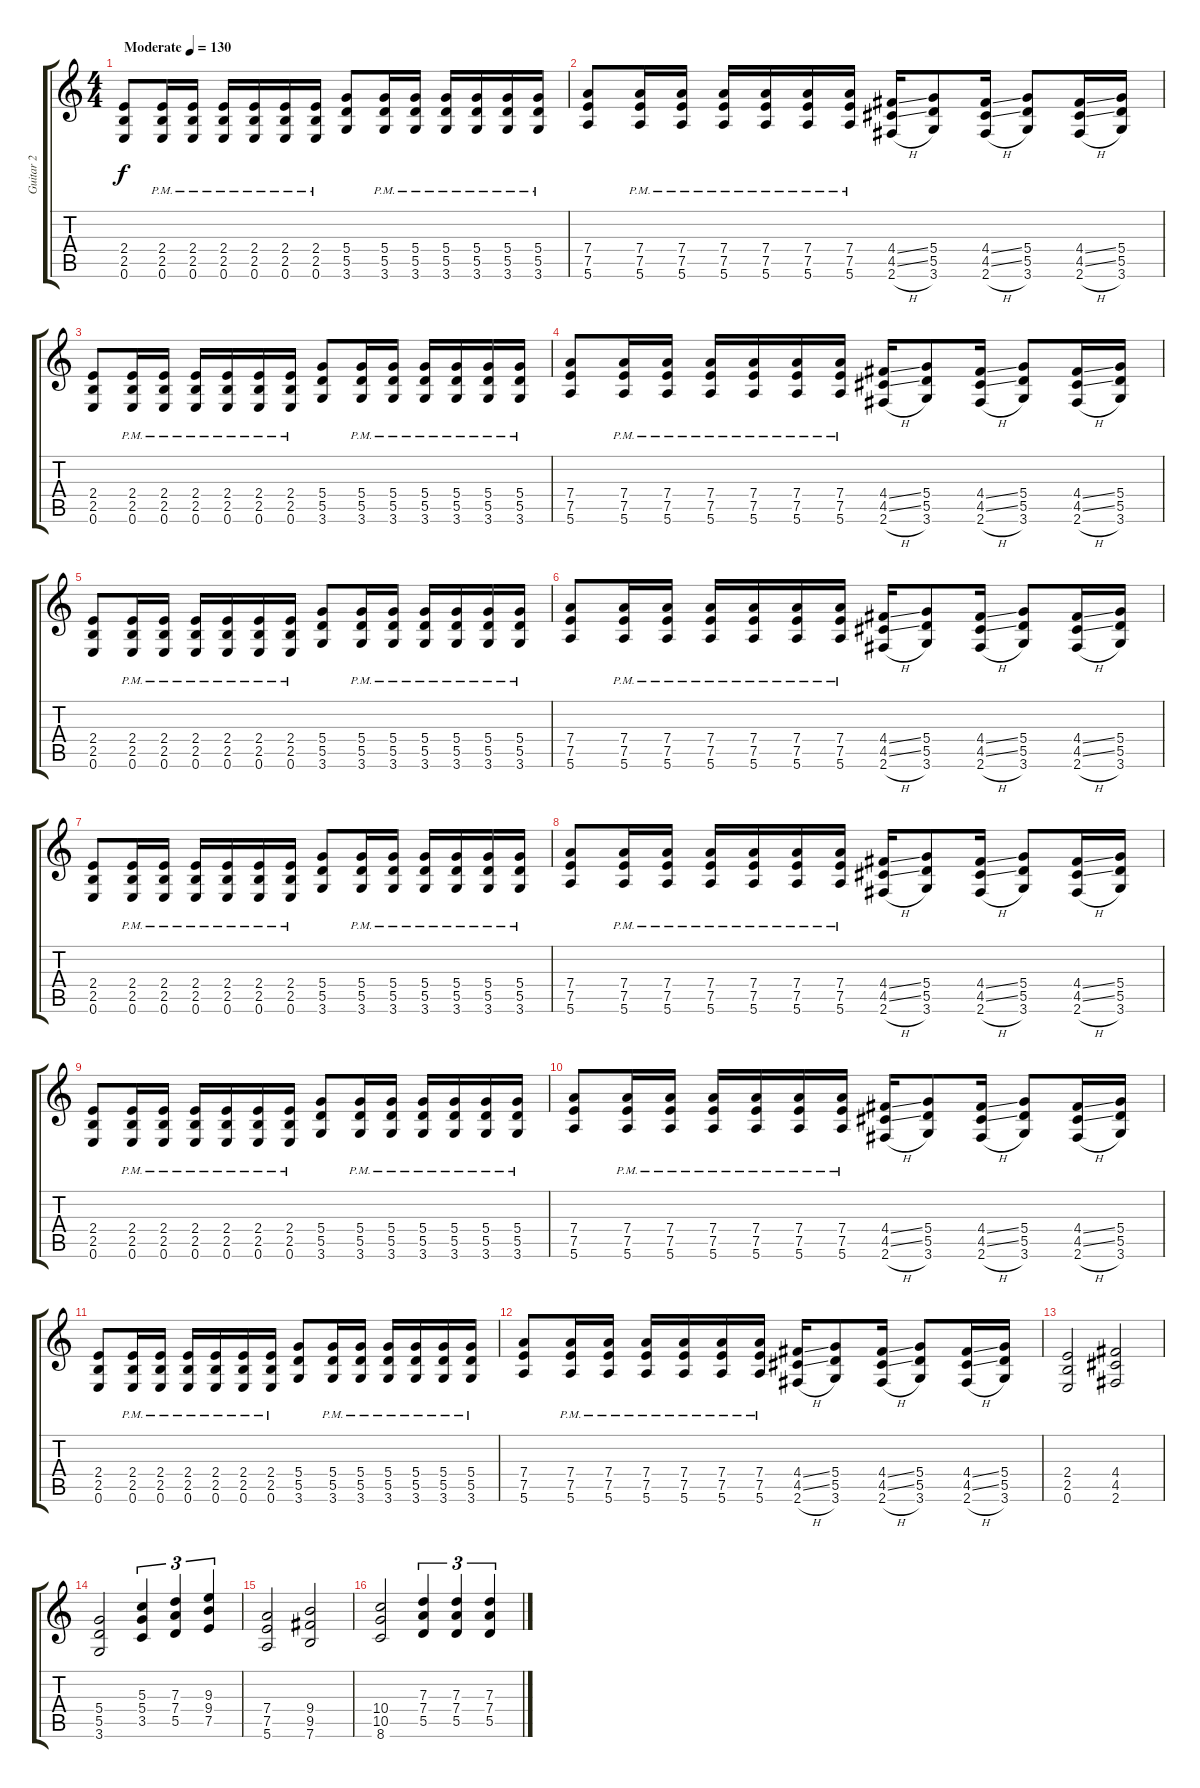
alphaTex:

\track ("Guitar 2" "Guitar 2") {instrument overdrivenguitar}
\staff {score tabs}
\tuning (E4 B3 G3 D3 A2 E2) {hide}
\ts (4 4)
\tempo (130 "Moderate")
\clef g2
\ks c
(2.4 2.5 0.6).8{dy f instrument overdrivenguitar} (2.4 2.5 0.6{pm}).16 (2.4 2.5 0.6{pm}).16 (2.4 2.5 0.6{pm}).16 (2.4 2.5 0.6{pm}).16 (2.4 2.5 0.6{pm}).16 (2.4 2.5 0.6{pm}).16 (5.4 5.5 3.6).8 (5.4 5.5 3.6{pm}).16 (5.4 5.5 3.6{pm}).16 (5.4 5.5 3.6{pm}).16 (5.4 5.5 3.6{pm}).16 (5.4 5.5 3.6{pm}).16 (5.4 5.5 3.6{pm}).16 |
(7.4 7.5 5.6).8 (7.4 7.5 5.6{pm}).16 (7.4 7.5 5.6{pm}).16 (7.4 7.5 5.6{pm}).16 (7.4 7.5 5.6{pm}).16 (7.4 7.5 5.6{pm}).16 (7.4 7.5 5.6{pm}).16 (4.4{ss} 4.5{ss} 2.6{h}).16 (5.4 5.5 3.6).8 (4.4{ss} 4.5{ss} 2.6{h}).16 (5.4 5.5 3.6).8 (4.4{ss} 4.5{ss} 2.6{h}).16 (5.4 5.5 3.6).16 |
(2.4 2.5 0.6).8 (2.4 2.5 0.6{pm}).16 (2.4 2.5 0.6{pm}).16 (2.4 2.5 0.6{pm}).16 (2.4 2.5 0.6{pm}).16 (2.4 2.5 0.6{pm}).16 (2.4 2.5 0.6{pm}).16 (5.4 5.5 3.6).8 (5.4 5.5 3.6{pm}).16 (5.4 5.5 3.6{pm}).16 (5.4 5.5 3.6{pm}).16 (5.4 5.5 3.6{pm}).16 (5.4 5.5 3.6{pm}).16 (5.4 5.5 3.6{pm}).16 |
(7.4 7.5 5.6).8 (7.4 7.5 5.6{pm}).16 (7.4 7.5 5.6{pm}).16 (7.4 7.5 5.6{pm}).16 (7.4 7.5 5.6{pm}).16 (7.4 7.5 5.6{pm}).16 (7.4 7.5 5.6{pm}).16 (4.4{ss} 4.5{ss} 2.6{h}).16 (5.4 5.5 3.6).8 (4.4{ss} 4.5{ss} 2.6{h}).16 (5.4 5.5 3.6).8 (4.4{ss} 4.5{ss} 2.6{h}).16 (5.4 5.5 3.6).16 |
(2.4 2.5 0.6).8 (2.4 2.5 0.6{pm}).16 (2.4 2.5 0.6{pm}).16 (2.4 2.5 0.6{pm}).16 (2.4 2.5 0.6{pm}).16 (2.4 2.5 0.6{pm}).16 (2.4 2.5 0.6{pm}).16 (5.4 5.5 3.6).8 (5.4 5.5 3.6{pm}).16 (5.4 5.5 3.6{pm}).16 (5.4 5.5 3.6{pm}).16 (5.4 5.5 3.6{pm}).16 (5.4 5.5 3.6{pm}).16 (5.4 5.5 3.6{pm}).16 |
(7.4 7.5 5.6).8 (7.4 7.5 5.6{pm}).16 (7.4 7.5 5.6{pm}).16 (7.4 7.5 5.6{pm}).16 (7.4 7.5 5.6{pm}).16 (7.4 7.5 5.6{pm}).16 (7.4 7.5 5.6{pm}).16 (4.4{ss} 4.5{ss} 2.6{h}).16 (5.4 5.5 3.6).8 (4.4{ss} 4.5{ss} 2.6{h}).16 (5.4 5.5 3.6).8 (4.4{ss} 4.5{ss} 2.6{h}).16 (5.4 5.5 3.6).16 |
(2.4 2.5 0.6).8 (2.4 2.5 0.6{pm}).16 (2.4 2.5 0.6{pm}).16 (2.4 2.5 0.6{pm}).16 (2.4 2.5 0.6{pm}).16 (2.4 2.5 0.6{pm}).16 (2.4 2.5 0.6{pm}).16 (5.4 5.5 3.6).8 (5.4 5.5 3.6{pm}).16 (5.4 5.5 3.6{pm}).16 (5.4 5.5 3.6{pm}).16 (5.4 5.5 3.6{pm}).16 (5.4 5.5 3.6{pm}).16 (5.4 5.5 3.6{pm}).16 |
(7.4 7.5 5.6).8 (7.4 7.5 5.6{pm}).16 (7.4 7.5 5.6{pm}).16 (7.4 7.5 5.6{pm}).16 (7.4 7.5 5.6{pm}).16 (7.4 7.5 5.6{pm}).16 (7.4 7.5 5.6{pm}).16 (4.4{ss} 4.5{ss} 2.6{h}).16 (5.4 5.5 3.6).8 (4.4{ss} 4.5{ss} 2.6{h}).16 (5.4 5.5 3.6).8 (4.4{ss} 4.5{ss} 2.6{h}).16 (5.4 5.5 3.6).16 |
(2.4 2.5 0.6).8 (2.4 2.5 0.6{pm}).16 (2.4 2.5 0.6{pm}).16 (2.4 2.5 0.6{pm}).16 (2.4 2.5 0.6{pm}).16 (2.4 2.5 0.6{pm}).16 (2.4 2.5 0.6{pm}).16 (5.4 5.5 3.6).8 (5.4 5.5 3.6{pm}).16 (5.4 5.5 3.6{pm}).16 (5.4 5.5 3.6{pm}).16 (5.4 5.5 3.6{pm}).16 (5.4 5.5 3.6{pm}).16 (5.4 5.5 3.6{pm}).16 |
(7.4 7.5 5.6).8 (7.4 7.5 5.6{pm}).16 (7.4 7.5 5.6{pm}).16 (7.4 7.5 5.6{pm}).16 (7.4 7.5 5.6{pm}).16 (7.4 7.5 5.6{pm}).16 (7.4 7.5 5.6{pm}).16 (4.4{ss} 4.5{ss} 2.6{h}).16 (5.4 5.5 3.6).8 (4.4{ss} 4.5{ss} 2.6{h}).16 (5.4 5.5 3.6).8 (4.4{ss} 4.5{ss} 2.6{h}).16 (5.4 5.5 3.6).16 |
(2.4 2.5 0.6).8 (2.4 2.5 0.6{pm}).16 (2.4 2.5 0.6{pm}).16 (2.4 2.5 0.6{pm}).16 (2.4 2.5 0.6{pm}).16 (2.4 2.5 0.6{pm}).16 (2.4 2.5 0.6{pm}).16 (5.4 5.5 3.6).8 (5.4 5.5 3.6{pm}).16 (5.4 5.5 3.6{pm}).16 (5.4 5.5 3.6{pm}).16 (5.4 5.5 3.6{pm}).16 (5.4 5.5 3.6{pm}).16 (5.4 5.5 3.6{pm}).16 |
(7.4 7.5 5.6).8 (7.4 7.5 5.6{pm}).16 (7.4 7.5 5.6{pm}).16 (7.4 7.5 5.6{pm}).16 (7.4 7.5 5.6{pm}).16 (7.4 7.5 5.6{pm}).16 (7.4 7.5 5.6{pm}).16 (4.4{ss} 4.5{ss} 2.6{h}).16 (5.4 5.5 3.6).8 (4.4{ss} 4.5{ss} 2.6{h}).16 (5.4 5.5 3.6).8 (4.4{ss} 4.5{ss} 2.6{h}).16 (5.4 5.5 3.6).16 |
(2.4 2.5 0.6).2 (4.4 4.5 2.6).2 |
(5.4 5.5 3.6).2 (5.3 5.4 3.5).4{tu (3 2)} (7.3 7.4 5.5).4{tu (3 2)} (9.3 9.4 7.5).4{tu (3 2)} |
(7.4 7.5 5.6).2 (9.4 9.5 7.6).2 |
(10.4 10.5 8.6).2 (7.3 7.4 5.5).4{tu (3 2)} (7.3 7.4 5.5).4{tu (3 2)} (7.3 7.4 5.5).4{tu (3 2)}
